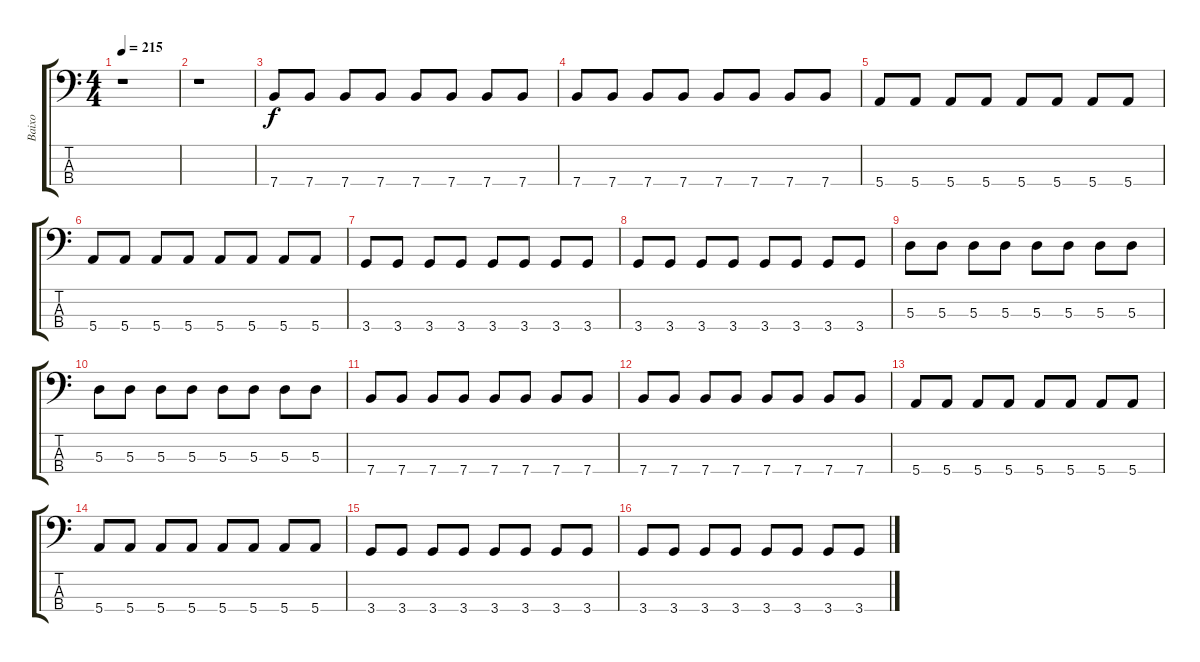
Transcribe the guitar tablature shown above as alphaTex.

\track ("Baixo" "Baixo") {instrument electricbassfinger}
\staff {score tabs}
\tuning (G2 D2 A1 E1) {hide}
\ts (4 4)
\tempo 215
\clef f4
\ks c
r.1{dy f instrument electricbassfinger} |
r.1 |
7.4.8 7.4.8 7.4.8 7.4.8 7.4.8 7.4.8 7.4.8 7.4.8 |
7.4.8 7.4.8 7.4.8 7.4.8 7.4.8 7.4.8 7.4.8 7.4.8 |
5.4.8 5.4.8 5.4.8 5.4.8 5.4.8 5.4.8 5.4.8 5.4.8 |
5.4.8 5.4.8 5.4.8 5.4.8 5.4.8 5.4.8 5.4.8 5.4.8 |
3.4.8 3.4.8 3.4.8 3.4.8 3.4.8 3.4.8 3.4.8 3.4.8 |
3.4.8 3.4.8 3.4.8 3.4.8 3.4.8 3.4.8 3.4.8 3.4.8 |
5.3.8 5.3.8 5.3.8 5.3.8 5.3.8 5.3.8 5.3.8 5.3.8 |
5.3.8 5.3.8 5.3.8 5.3.8 5.3.8 5.3.8 5.3.8 5.3.8 |
7.4.8 7.4.8 7.4.8 7.4.8 7.4.8 7.4.8 7.4.8 7.4.8 |
7.4.8 7.4.8 7.4.8 7.4.8 7.4.8 7.4.8 7.4.8 7.4.8 |
5.4.8 5.4.8 5.4.8 5.4.8 5.4.8 5.4.8 5.4.8 5.4.8 |
5.4.8 5.4.8 5.4.8 5.4.8 5.4.8 5.4.8 5.4.8 5.4.8 |
3.4.8 3.4.8 3.4.8 3.4.8 3.4.8 3.4.8 3.4.8 3.4.8 |
3.4.8 3.4.8 3.4.8 3.4.8 3.4.8 3.4.8 3.4.8 3.4.8
